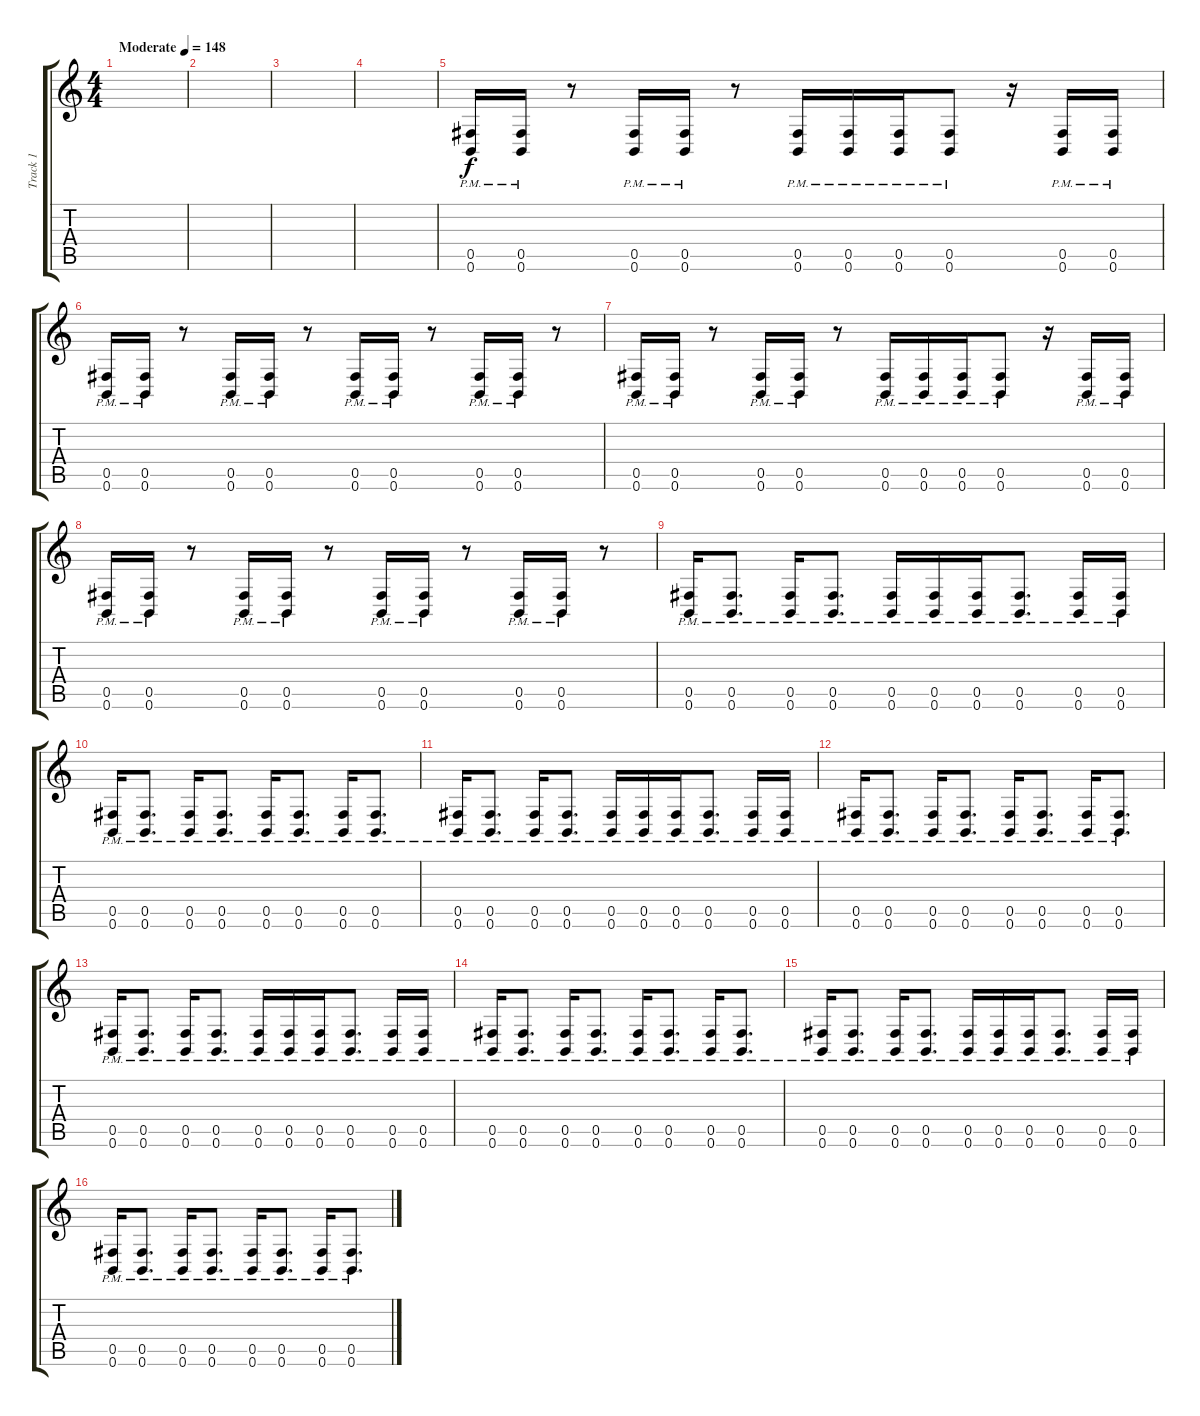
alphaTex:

\track ("Track 1" "Track 1") {instrument distortionguitar}
\staff {score tabs}
\tuning (Db4 Ab3 E3 B2 Gb2 B1) {hide}
\ts (4 4)
\tempo (148 "Moderate")
\clef g2
\ks c
|
|
|
|
(0.5{pm} 0.6{pm}).16 (0.5{pm} 0.6{pm}).16 r.8 (0.5{pm} 0.6{pm}).16 (0.5{pm} 0.6{pm}).16 r.8 (0.5{pm} 0.6{pm}).16 (0.5{pm} 0.6{pm}).16 (0.5{pm} 0.6{pm}).16 (0.5{pm} 0.6{pm}).8 r.16 (0.5{pm} 0.6{pm}).16 (0.5{pm} 0.6{pm}).16 |
(0.5{pm} 0.6{pm}).16 (0.5{pm} 0.6{pm}).16 r.8 (0.5{pm} 0.6{pm}).16 (0.5{pm} 0.6{pm}).16 r.8 (0.5{pm} 0.6{pm}).16 (0.5{pm} 0.6{pm}).16 r.8 (0.5{pm} 0.6{pm}).16 (0.5{pm} 0.6{pm}).16 r.8 |
(0.5{pm} 0.6{pm}).16 (0.5{pm} 0.6{pm}).16 r.8 (0.5{pm} 0.6{pm}).16 (0.5{pm} 0.6{pm}).16 r.8 (0.5{pm} 0.6{pm}).16 (0.5{pm} 0.6{pm}).16 (0.5{pm} 0.6{pm}).16 (0.5{pm} 0.6{pm}).8 r.16 (0.5{pm} 0.6{pm}).16 (0.5{pm} 0.6{pm}).16 |
(0.5{pm} 0.6{pm}).16 (0.5{pm} 0.6{pm}).16 r.8 (0.5{pm} 0.6{pm}).16 (0.5{pm} 0.6{pm}).16 r.8 (0.5{pm} 0.6{pm}).16 (0.5{pm} 0.6{pm}).16 r.8 (0.5{pm} 0.6{pm}).16 (0.5{pm} 0.6{pm}).16 r.8 |
(0.5{pm} 0.6{pm}).16 (0.5{pm} 0.6{pm}).8{d} (0.5{pm} 0.6{pm}).16 (0.5{pm} 0.6{pm}).8{d} (0.5{pm} 0.6).16 (0.5{pm} 0.6{pm}).16 (0.5{pm} 0.6{pm}).16 (0.5{pm} 0.6{pm}).8{d} (0.5{pm} 0.6{pm}).16 (0.5{pm} 0.6{pm}).16 |
(0.5{pm} 0.6{pm}).16 (0.5{pm} 0.6{pm}).8{d} (0.5{pm} 0.6{pm}).16 (0.5{pm} 0.6{pm}).8{d} (0.5{pm} 0.6{pm}).16 (0.5{pm} 0.6{pm}).8{d} (0.5{pm} 0.6{pm}).16 (0.5{pm} 0.6{pm}).8{d} |
(0.5{pm} 0.6{pm}).16 (0.5{pm} 0.6{pm}).8{d} (0.5{pm} 0.6{pm}).16 (0.5{pm} 0.6{pm}).8{d} (0.5{pm} 0.6).16 (0.5{pm} 0.6{pm}).16 (0.5{pm} 0.6{pm}).16 (0.5{pm} 0.6{pm}).8{d} (0.5{pm} 0.6{pm}).16 (0.5{pm} 0.6{pm}).16 |
(0.5{pm} 0.6{pm}).16 (0.5{pm} 0.6{pm}).8{d} (0.5{pm} 0.6{pm}).16 (0.5{pm} 0.6{pm}).8{d} (0.5{pm} 0.6{pm}).16 (0.5{pm} 0.6{pm}).8{d} (0.5{pm} 0.6{pm}).16 (0.5{pm} 0.6{pm}).8{d} |
(0.5{pm} 0.6{pm}).16 (0.5{pm} 0.6{pm}).8{d} (0.5{pm} 0.6{pm}).16 (0.5{pm} 0.6{pm}).8{d} (0.5{pm} 0.6).16 (0.5{pm} 0.6{pm}).16 (0.5{pm} 0.6{pm}).16 (0.5{pm} 0.6{pm}).8{d} (0.5{pm} 0.6{pm}).16 (0.5{pm} 0.6{pm}).16 |
(0.5{pm} 0.6{pm}).16 (0.5{pm} 0.6{pm}).8{d} (0.5{pm} 0.6{pm}).16 (0.5{pm} 0.6{pm}).8{d} (0.5{pm} 0.6{pm}).16 (0.5{pm} 0.6{pm}).8{d} (0.5{pm} 0.6{pm}).16 (0.5{pm} 0.6{pm}).8{d} |
(0.5{pm} 0.6{pm}).16 (0.5{pm} 0.6{pm}).8{d} (0.5{pm} 0.6{pm}).16 (0.5{pm} 0.6{pm}).8{d} (0.5{pm} 0.6).16 (0.5{pm} 0.6{pm}).16 (0.5{pm} 0.6{pm}).16 (0.5{pm} 0.6{pm}).8{d} (0.5{pm} 0.6{pm}).16 (0.5{pm} 0.6{pm}).16 |
(0.5{pm} 0.6{pm}).16 (0.5{pm} 0.6{pm}).8{d} (0.5{pm} 0.6{pm}).16 (0.5{pm} 0.6{pm}).8{d} (0.5{pm} 0.6{pm}).16 (0.5{pm} 0.6{pm}).8{d} (0.5{pm} 0.6{pm}).16 (0.5{pm} 0.6{pm}).8{d}
